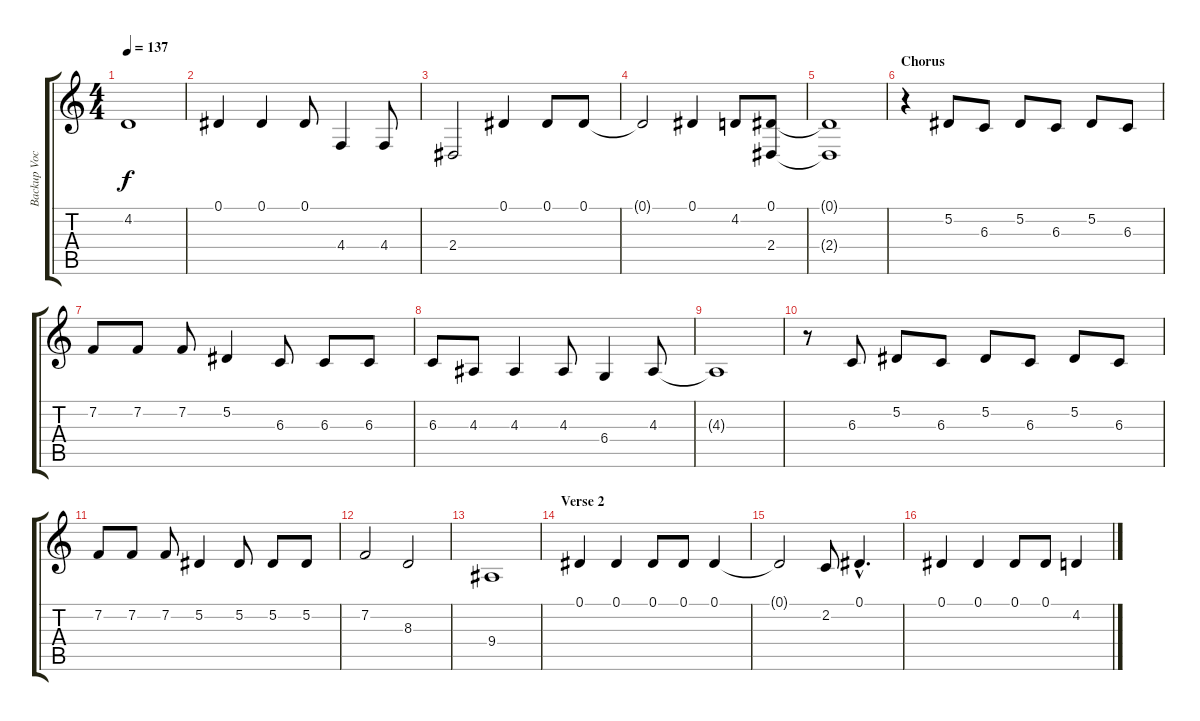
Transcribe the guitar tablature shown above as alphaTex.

\track ("Backup Vocals (MD)" "Backup Voc") {instrument acousticgrandpiano}
\staff {score tabs}
\tuning (Eb4 Bb3 Gb3 Db3 Ab2 Eb2) {hide}
\ts (4 4)
\tempo 137
\clef g2
\ks c
4.2{t}.1{dy f} |
0.1.4 0.1.4 0.1.8 4.4.4 4.4.8 |
2.4.2 0.1.4 0.1.8 0.1.8 |
0.1{t}.2 0.1.4 4.2.8 (0.1 2.4).8 |
(0.1{t} 2.4{t}).1 |
\section ("" "Chorus")
r.4 5.2.8 6.3.8 5.2.8 6.3.8 5.2.8 6.3.8 |
7.2.8 7.2.8 7.2.8 5.2.4 6.3.8 6.3.8 6.3.8 |
6.3.8 4.3.8 4.3.4 4.3.8 6.4.4 4.3.8 |
4.3{t}.1 |
r.8 6.3.8 5.2.8 6.3.8 5.2.8 6.3.8 5.2.8 6.3.8 |
7.2.8 7.2.8 7.2.8 5.2.4 5.2.8 5.2.8 5.2.8 |
7.2.2 8.3.2 |
9.4.1 |
\section ("" "Verse 2")
0.1.4 0.1.4 0.1.8 0.1.8 0.1.4 |
0.1{t}.2 2.2.8 0.1{hac}.4{d} |
0.1.4 0.1.4 0.1.8 0.1.8 4.2.4
